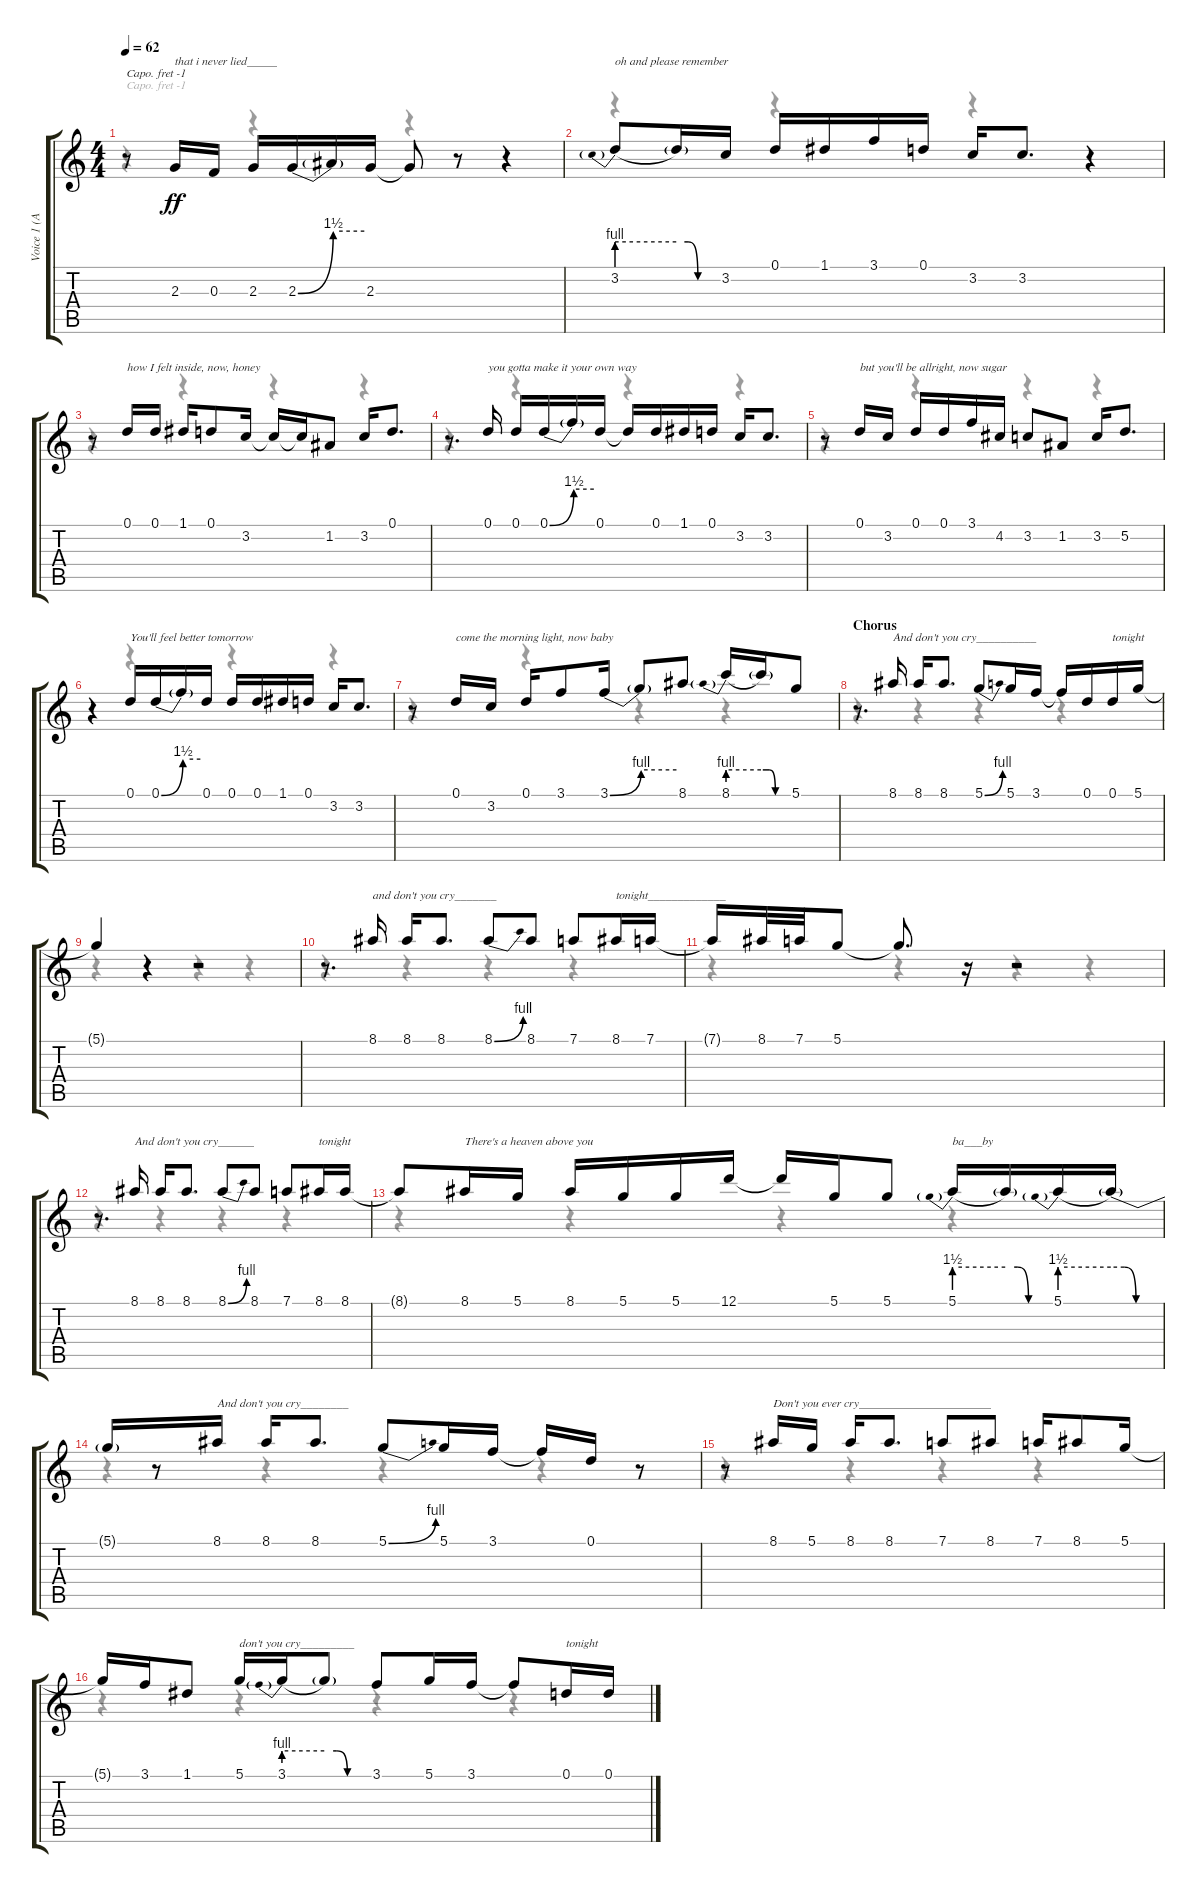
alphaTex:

\track ("Voice 1 (Axl)" "Voice 1 (A") {instrument electricbasspick}
\staff {score tabs}
\capo -1
\tuning (Eb4 Bb3 Gb3 Db3 Ab2 Eb2) {hide}
\voice
\ts (4 4)
\tempo 62
\clef g2
\ks c
r.8{dy ff} 2.3.16{txt "that i never lied_____"} 0.3.16 2.3.16 2.3{be (bend 0 0 60 6)}.16 2.3{be (hold 0 6 60 6) t}.16 2.3.16 2.3{t}.8 r.8 r.4 |
3.2{be (prebend 0 4 60 4)}.8{txt "oh and please remember"} 3.2{be (custom 0 4 15 4 30 0 60 0) t}.16 3.2.16 0.1.16 1.1.16 3.1.16 0.1.16 3.2.16 3.2.8{d} r.4 |
r.8 0.1.16{txt "how I felt inside, now, honey"} 0.1.16 1.1.16 0.1.8 3.2.16 3.2{t}.16 3.2{t}.16 1.2.8 3.2.16 0.1.8{d} |
r.8{d} 0.1.16{txt "you gotta make it your own way"} 0.1.16 0.1{be (bend 0 0 60 6)}.16 0.1{be (hold 0 6 60 6) t}.16 0.1.16 0.1{t}.16 0.1.16 1.1.16 0.1.16 3.2.16 3.2.8{d} |
r.8 0.1.16{txt "but you'll be allright, now sugar"} 3.2.16 0.1.16 0.1.16 3.1.16 4.2.16 3.2.8 1.2.8 3.2.16 5.2.8{d} |
r.4 0.1.16{txt "You'll feel better tomorrow"} 0.1{be (bend 0 0 60 6)}.16 0.1{be (hold 0 6 60 6) t}.16 0.1.16 0.1.16 0.1.16 1.1.16 0.1.16 3.2.16 3.2.8{d} |
r.8 0.1.16{txt "come the morning light, now baby"} 3.2.16 0.1.16 3.1.8 3.1{be (bend 0 0 60 4)}.16 3.1{be (hold 0 4 60 4) t}.8 8.1.8 8.1{be (prebend 0 4 60 4)}.16 8.1{be (custom 0 4 15 4 30 0 60 0) t}.16 5.1.8 |
\section ("" "Chorus")
r.8{d} 8.1.16{txt "And don't you cry__________"} 8.1.16 8.1.8{d} 5.1{be (bend 0 0 60 4)}.8 5.1.16 3.1.16 3.1{t}.16 0.1.16 0.1.16{txt "tonight"} 5.1.16 |
5.1{t}.4 r.4 r.2 |
r.8{d} 8.1.16{txt "and don't you cry_______"} 8.1.16 8.1.8{d} 8.1{be (bend 0 0 60 4)}.8 8.1.8 7.1.8 8.1.16{txt "tonight_____________"} 7.1.16 |
7.1{t}.16 8.1.32 7.1.32 5.1.8 5.1{t}.8{d} r.16 r.2 |
r.8{d} 8.1.16{txt "And don't you cry______"} 8.1.16 8.1.8{d} 8.1{be (bend 0 0 60 4)}.8 8.1.8 7.1.8 8.1.16{txt "tonight"} 8.1.16 |
8.1{t}.8 8.1.16{txt "There's a heaven above you"} 5.1.16 8.1.16 5.1.16 5.1.16 12.1.16 12.1{t}.16 5.1.16 5.1.8 5.1{be (prebend 0 6 60 6)}.16{txt "ba___by"} 5.1{be (custom 0 6 15 6 30 0 60 0) t}.16 5.1{be (prebend 0 6 60 6)}.16 5.1{be (custom 0 6 15 6 30 0 60 0) t}.16 |
5.1{be (hold 0 0 60 0) t}.16 r.8 8.1.16{txt "And don't you cry________"} 8.1.16 8.1.8{d} 5.1{be (bend 0 0 60 4)}.8 5.1.16 3.1.16 3.1{t}.16 0.1.16 r.8 |
r.8 8.1.16{txt "Don't you ever cry______________________"} 5.1.16 8.1.16 8.1.8{d} 7.1.8 8.1.8 7.1.16 8.1.8 5.1.16 |
5.1{t}.16 3.1.16 1.1.8 5.1.16{txt "don't you cry_________"} 3.1{be (prebend 0 4 60 4)}.16 3.1{be (custom 0 4 15 4 30 0 60 0) t}.8 3.1.8 5.1.16 3.1.16 3.1{t}.8 0.1.16{txt "tonight"} 0.1.16
\voice
\clef g2
\ottava regular
\simile none
\ks c
r.4{dy f} r.4 r.4 r.4 |
r.4 r.4 r.4 r.4 |
r.4 r.4 r.4 r.4 |
r.4 r.4 r.4 r.4 |
r.4 r.4 r.4 r.4 |
r.4 r.4 r.4 r.4 |
r.4 r.4 r.4 r.4 |
r.4 r.4 r.4 r.4 |
r.4 r.4 r.4 r.4 |
r.4 r.4 r.4 r.4 |
r.4 r.4 r.4 r.4 |
r.4 r.4 r.4 r.4 |
r.4 r.4 r.4 r.4 |
r.4 r.4 r.4 r.4 |
r.4 r.4 r.4 r.4 |
r.4 r.4 r.4 r.4
